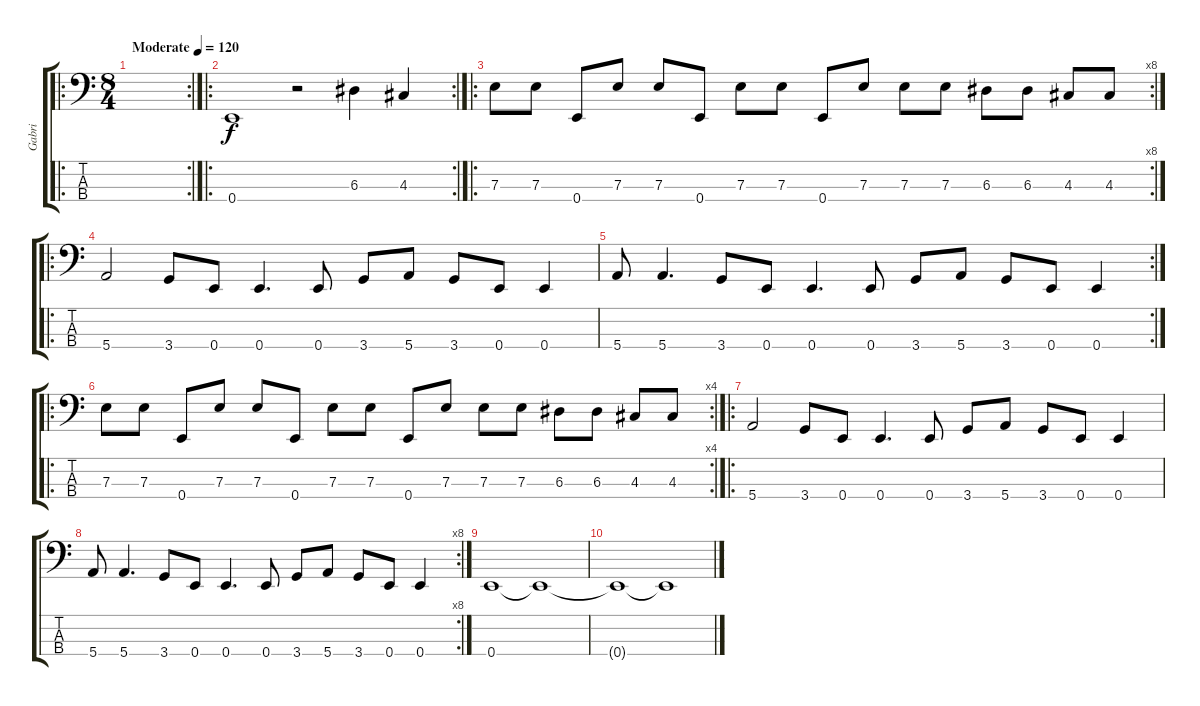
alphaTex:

\track ("Gabri" "Gabri") {instrument electricbassfinger}
\staff {score tabs}
\tuning (G2 D2 A1 E1) {hide}
\ro
\rc 2
\ts (8 4)
\tempo (120 "Moderate")
\clef f4
\ks c
|
\ro
\rc 2
0.4.1 r.2 6.3.4 4.3.4 |
\ro
\rc 8
7.3.8 7.3.8 0.4.8 7.3.8 7.3.8 0.4.8 7.3.8 7.3.8 0.4.8 7.3.8 7.3.8 7.3.8 6.3.8 6.3.8 4.3.8 4.3.8 |
\ro
5.4.2 3.4.8 0.4.8 0.4.4{d} 0.4.8 3.4.8 5.4.8 3.4.8 0.4.8 0.4.4 |
\rc 2
5.4.8 5.4.4{d} 3.4.8 0.4.8 0.4.4{d} 0.4.8 3.4.8 5.4.8 3.4.8 0.4.8 0.4.4 |
\ro
\rc 4
7.3.8 7.3.8 0.4.8 7.3.8 7.3.8 0.4.8 7.3.8 7.3.8 0.4.8 7.3.8 7.3.8 7.3.8 6.3.8 6.3.8 4.3.8 4.3.8 |
\ro
5.4.2 3.4.8 0.4.8 0.4.4{d} 0.4.8 3.4.8 5.4.8 3.4.8 0.4.8 0.4.4 |
\rc 8
5.4.8 5.4.4{d} 3.4.8 0.4.8 0.4.4{d} 0.4.8 3.4.8 5.4.8 3.4.8 0.4.8 0.4.4 |
0.4.1 0.4{t}.1 |
0.4{t}.1 0.4{t}.1
